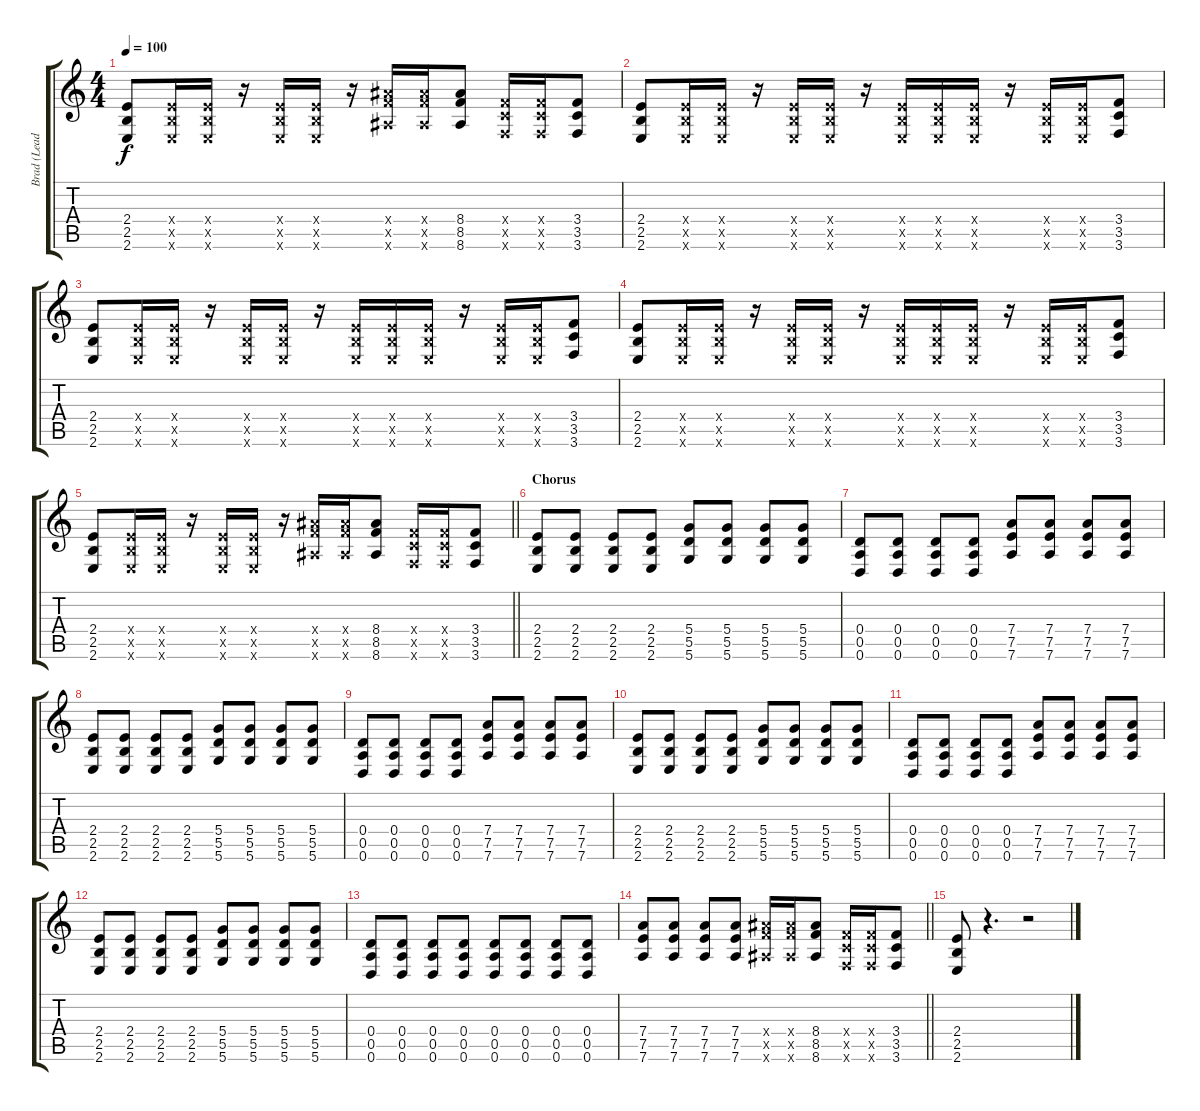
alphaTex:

\track ("Brad (Lead Guitar)" "Brad (Lead") {instrument overdrivenguitar}
\staff {score tabs}
\tuning (E4 B3 G3 D3 A2 D2) {hide}
\ts (4 4)
\tempo 100
\clef g2
\ks c
(2.4 2.5 2.6).8{dy f} (2.4{x} 2.5{x} 2.6{x}).16 (2.4{x} 2.5{x} 2.6{x}).16 r.16 (2.4{x} 2.5{x} 2.6{x}).16 (2.4{x} 2.5{x} 2.6{x}).16 r.16 (8.4{x} 8.5{x} 8.6{x}).16 (8.4{x} 8.5{x} 8.6{x}).16 (8.4 8.5 8.6).8 (3.4{x} 3.5{x} 3.6{x}).16 (3.4{x} 3.5{x} 3.6{x}).16 (3.4 3.5 3.6).8 |
(2.4 2.5 2.6).8{volume 12} (2.4{x} 2.5{x} 2.6{x}).16 (2.4{x} 2.5{x} 2.6{x}).16 r.16 (2.4{x} 2.5{x} 2.6{x}).16 (2.4{x} 2.5{x} 2.6{x}).16 r.16 (2.4{x} 2.5{x} 2.6{x}).16 (2.4{x} 2.5{x} 2.6{x}).16 (2.4{x} 2.5{x} 2.6{x}).16 r.16 (2.4{x} 2.5{x} 2.6{x}).16 (2.4{x} 2.5{x} 2.6{x}).16 (3.4 3.5 3.6).8 |
(2.4 2.5 2.6).8 (2.4{x} 2.5{x} 2.6{x}).16 (2.4{x} 2.5{x} 2.6{x}).16 r.16 (2.4{x} 2.5{x} 2.6{x}).16 (2.4{x} 2.5{x} 2.6{x}).16 r.16 (2.4{x} 2.5{x} 2.6{x}).16 (2.4{x} 2.5{x} 2.6{x}).16 (2.4{x} 2.5{x} 2.6{x}).16 r.16 (2.4{x} 2.5{x} 2.6{x}).16 (2.4{x} 2.5{x} 2.6{x}).16 (3.4 3.5 3.6).8 |
(2.4 2.5 2.6).8 (2.4{x} 2.5{x} 2.6{x}).16 (2.4{x} 2.5{x} 2.6{x}).16 r.16 (2.4{x} 2.5{x} 2.6{x}).16 (2.4{x} 2.5{x} 2.6{x}).16 r.16 (2.4{x} 2.5{x} 2.6{x}).16 (2.4{x} 2.5{x} 2.6{x}).16 (2.4{x} 2.5{x} 2.6{x}).16 r.16 (2.4{x} 2.5{x} 2.6{x}).16 (2.4{x} 2.5{x} 2.6{x}).16 (3.4 3.5 3.6).8 |
\barLineRight lightlight
(2.4 2.5 2.6).8 (2.4{x} 2.5{x} 2.6{x}).16 (2.4{x} 2.5{x} 2.6{x}).16 r.16 (2.4{x} 2.5{x} 2.6{x}).16 (2.4{x} 2.5{x} 2.6{x}).16 r.16 (8.4{x} 8.5{x} 8.6{x}).16 (8.4{x} 8.5{x} 8.6{x}).16 (8.4 8.5 8.6).8 (3.4{x} 3.5{x} 3.6{x}).16 (3.4{x} 3.5{x} 3.6{x}).16 (3.4 3.5 3.6).8 |
\section ("" "Chorus")
(2.4 2.5 2.6).8 (2.4 2.5 2.6).8 (2.4 2.5 2.6).8 (2.4 2.5 2.6).8 (5.4 5.5 5.6).8 (5.4 5.5 5.6).8 (5.4 5.5 5.6).8 (5.4 5.5 5.6).8 |
(0.4 0.5 0.6).8 (0.4 0.5 0.6).8 (0.4 0.5 0.6).8 (0.4 0.5 0.6).8 (7.4 7.5 7.6).8 (7.4 7.5 7.6).8 (7.4 7.5 7.6).8 (7.4 7.5 7.6).8 |
(2.4 2.5 2.6).8 (2.4 2.5 2.6).8 (2.4 2.5 2.6).8 (2.4 2.5 2.6).8 (5.4 5.5 5.6).8 (5.4 5.5 5.6).8 (5.4 5.5 5.6).8 (5.4 5.5 5.6).8 |
(0.4 0.5 0.6).8 (0.4 0.5 0.6).8 (0.4 0.5 0.6).8 (0.4 0.5 0.6).8 (7.4 7.5 7.6).8 (7.4 7.5 7.6).8 (7.4 7.5 7.6).8 (7.4 7.5 7.6).8 |
(2.4 2.5 2.6).8 (2.4 2.5 2.6).8 (2.4 2.5 2.6).8 (2.4 2.5 2.6).8 (5.4 5.5 5.6).8 (5.4 5.5 5.6).8 (5.4 5.5 5.6).8 (5.4 5.5 5.6).8 |
(0.4 0.5 0.6).8 (0.4 0.5 0.6).8 (0.4 0.5 0.6).8 (0.4 0.5 0.6).8 (7.4 7.5 7.6).8 (7.4 7.5 7.6).8 (7.4 7.5 7.6).8 (7.4 7.5 7.6).8 |
(2.4 2.5 2.6).8 (2.4 2.5 2.6).8 (2.4 2.5 2.6).8 (2.4 2.5 2.6).8 (5.4 5.5 5.6).8 (5.4 5.5 5.6).8 (5.4 5.5 5.6).8 (5.4 5.5 5.6).8 |
(0.4 0.5 0.6).8 (0.4 0.5 0.6).8 (0.4 0.5 0.6).8 (0.4 0.5 0.6).8 (0.4 0.5 0.6).8 (0.4 0.5 0.6).8 (0.4 0.5 0.6).8 (0.4 0.5 0.6).8 |
\barLineRight lightlight
(7.4 7.5 7.6).8 (7.4 7.5 7.6).8 (7.4 7.5 7.6).8 (7.4 7.5 7.6).8 (8.4{x} 8.5{x} 8.6{x}).16 (8.4{x} 8.5{x} 8.6{x}).16 (8.4 8.5 8.6).8 (3.4{x} 3.5{x} 3.6{x}).16 (3.4{x} 3.5{x} 3.6{x}).16 (3.4 3.5 3.6).8 |
(2.4 2.5 2.6).8 r.4{d} r.2
